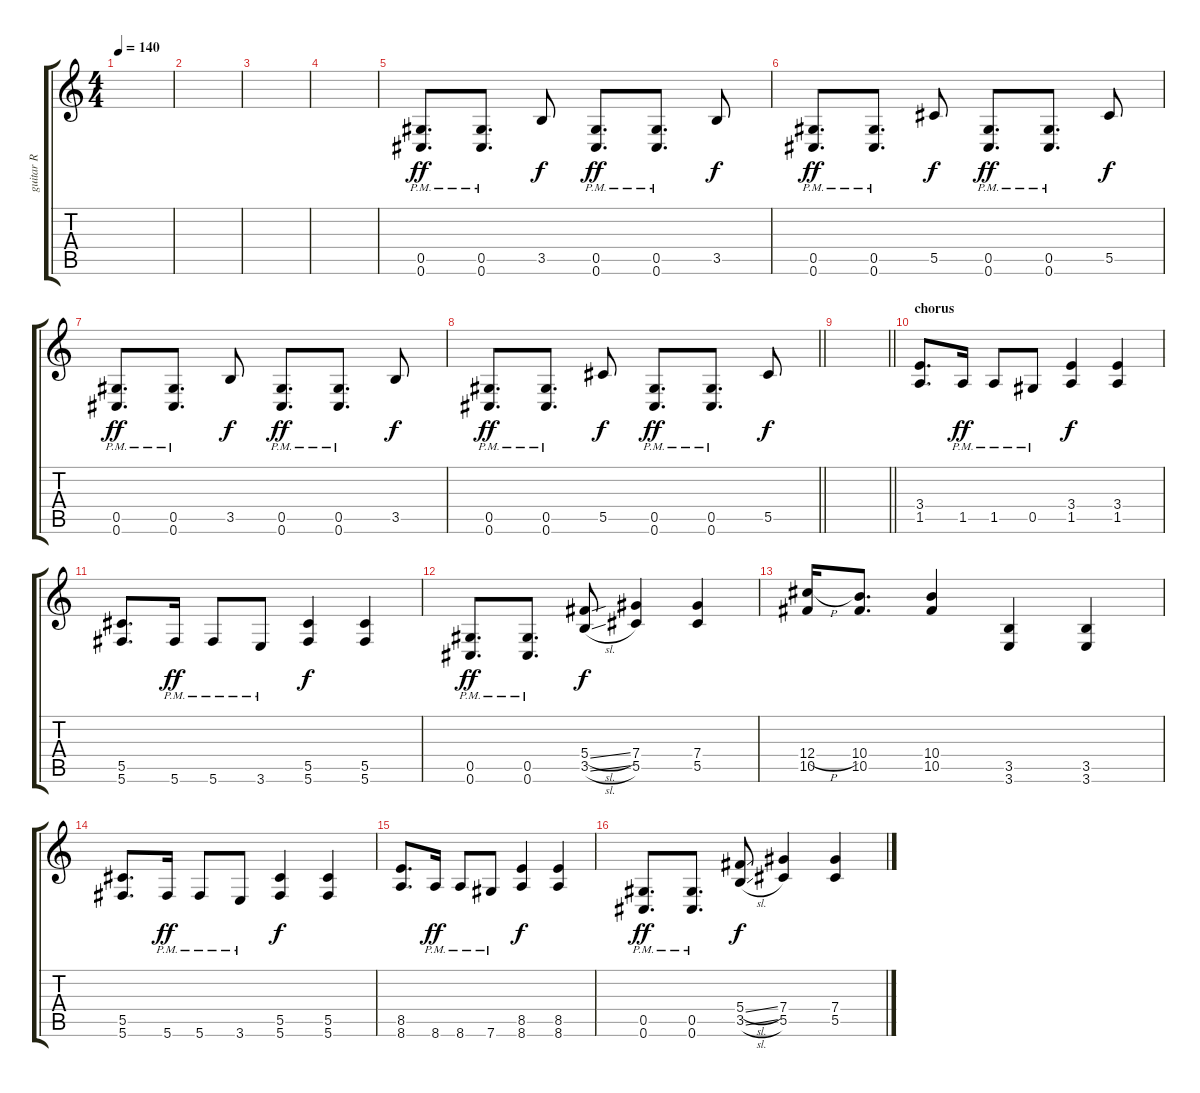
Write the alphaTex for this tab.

\track ("guitar R" "guitar R") {instrument distortionguitar}
\staff {score tabs}
\tuning (Eb4 Bb3 Gb3 Db3 Ab2 Db2) {hide}
\ts (4 4)
\tempo 140
\clef g2
\ks c
|
|
|
|
(0.5{pm} 0.6{pm}).8{d dy ff} (0.5{pm} 0.6{pm}).8{d} 3.5.8{dy f} (0.5{pm} 0.6{pm}).8{d dy ff} (0.5{pm} 0.6{pm}).8{d} 3.5.8{dy f} |
(0.5{pm} 0.6{pm}).8{d dy ff} (0.5{pm} 0.6{pm}).8{d} 5.5.8{dy f} (0.5{pm} 0.6{pm}).8{d dy ff} (0.5{pm} 0.6{pm}).8{d} 5.5.8{dy f} |
(0.5{pm} 0.6{pm}).8{d dy ff} (0.5{pm} 0.6{pm}).8{d} 3.5.8{dy f} (0.5{pm} 0.6{pm}).8{d dy ff} (0.5{pm} 0.6{pm}).8{d} 3.5.8{dy f} |
\barLineRight lightlight
(0.5{pm} 0.6{pm}).8{d dy ff} (0.5{pm} 0.6{pm}).8{d} 5.5.8{dy f} (0.5{pm} 0.6{pm}).8{d dy ff} (0.5{pm} 0.6{pm}).8{d} 5.5.8{dy f} |
\barLineRight lightlight
|
\section ("" "chorus")
(3.4 1.5).8{d} 1.5{pm}.16{dy ff} 1.5{pm}.8 0.5{pm}.8 (3.4 1.5).4{dy f} (3.4 1.5).4 |
(5.5 5.6).8{d} 5.6{pm}.16{dy ff} 5.6{pm}.8 3.6{pm}.8 (5.5 5.6).4{dy f} (5.5 5.6).4 |
(0.5{pm} 0.6{pm}).8{d dy ff} (0.5{pm} 0.6{pm}).8{d} (5.4{sl} 3.5{sl}).8{dy f} (7.4 5.5).4 (7.4 5.5).4 |
(12.4{h} 10.5).16 (10.4 10.5).8{d} (10.4 10.5).4 (3.5 3.6).4 (3.5 3.6).4 |
(5.5 5.6).8{d} 5.6{pm}.16{dy ff} 5.6{pm}.8 3.6{pm}.8 (5.5 5.6).4{dy f} (5.5 5.6).4 |
(8.5 8.6).8{d} 8.6{pm}.16{dy ff} 8.6{pm}.8 7.6{pm}.8 (8.5 8.6).4{dy f} (8.5 8.6).4 |
(0.5{pm} 0.6{pm}).8{d dy ff} (0.5{pm} 0.6{pm}).8{d} (5.4{sl} 3.5{sl}).8{dy f} (7.4 5.5).4 (7.4 5.5).4
